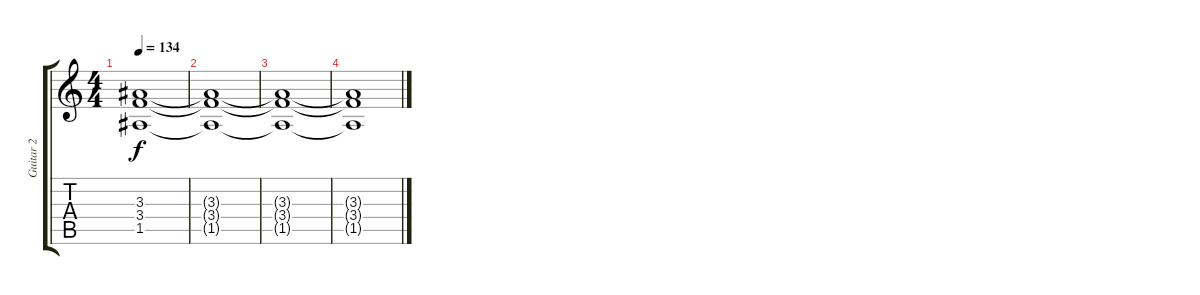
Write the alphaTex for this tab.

\track ("Guitar 2" "Guitar 2") {instrument distortionguitar}
\staff {score tabs}
\tuning (E4 B3 G3 D3 A2 E2) {hide}
\ts (4 4)
\tempo 134
\clef g2
\ks c
(3.3 3.4 1.5).1{dy f} |
(3.3{t} 3.4{t} 1.5{t}).1 |
(3.3{t} 3.4{t} 1.5{t}).1 |
(3.3{t} 3.4{t} 1.5{t}).1
